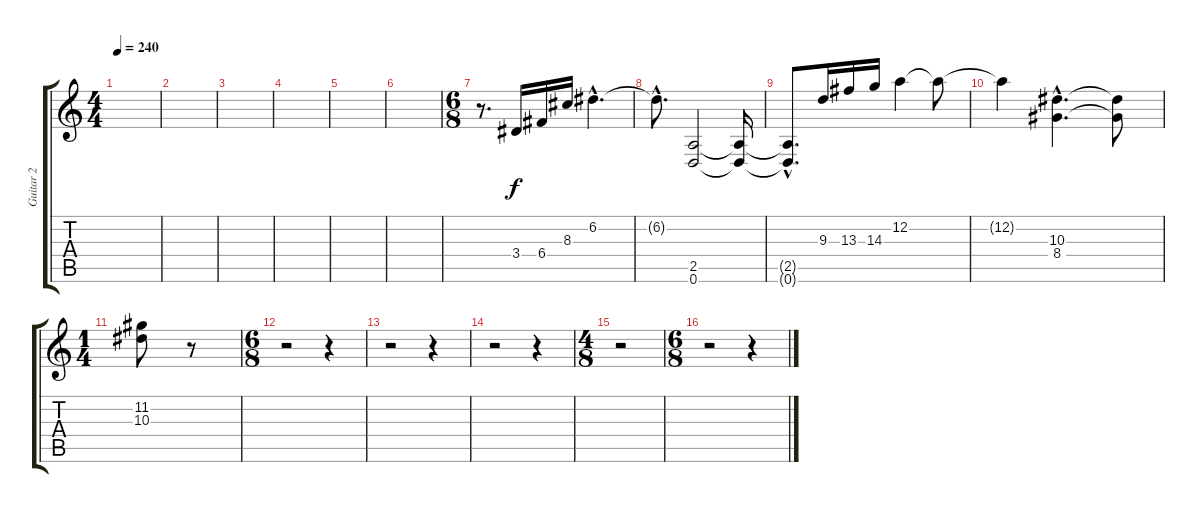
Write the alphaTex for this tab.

\track ("Guitar 2" "Guitar 2") {instrument distortionguitar}
\staff {score tabs}
\tuning (D4 A3 F3 C3 G2 D2) {hide}
\ts (4 4)
\tempo 240
\clef g2
\ks c
|
|
|
|
|
|
\ts (6 8)
r.8{d} 3.4.16 6.4.16 8.3.16 6.2{hac}.4{d} |
6.2{hac t}.8{d} (2.5 0.6).2 (2.5{t} 0.6{t}).16 |
(2.5{hac t} 0.6{hac t}).8{d} 9.3.16 13.3.16 14.3.16 12.2.4 12.2{t}.8 |
12.2{t}.4 (10.3{hac} 8.4{hac}).4{d} (10.3{t} 8.4{t}).8 |
\ts (1 4)
(11.2 10.3).8 r.8 |
\ts (6 8)
r.2 r.4 |
r.2 r.4 |
r.2 r.4 |
\ts (4 8)
r.2 |
\ts (6 8)
r.2 r.4
